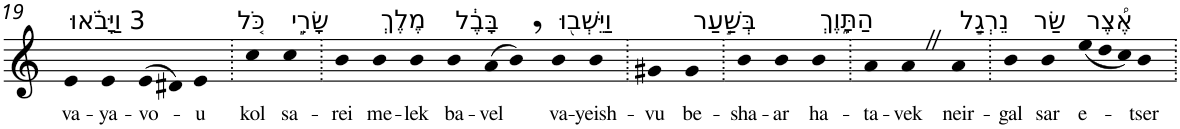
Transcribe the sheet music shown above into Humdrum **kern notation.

**kern	**text
*part1	*part1
*staff1	*staff1
*I"Piano	*
*I'Pno	*
!!LO:PB:g=z
*clefG2	*
*k[]	*
=19	=19
!LO:TX:a:t=3 וַיָּבֹ֗אוּ	!
!	!LO:LY:b
4e	va-
!	!LO:LY:b
4e	-ya-
!	!LO:LY:b
(>8e	-vo-
8d#X)	.
!	!LO:LY:b
4e	-u
=20.	=20.
!LO:TX:a:t=כֹּ֚ל	!
!	!LO:LY:b
4cc	kol
!LO:TX:a:t=שָׂרֵ֣י	!
!	!LO:LY:b
4cc	sa-
=21.	=21.
!	!LO:LY:b
4b	-rei
!LO:TX:a:t=מֶלֶךְ	!
!	!LO:LY:b
4b	me-
!	!LO:LY:b
4b	-lek
!LO:TX:a:t=בָּבֶ֔ל	!
!	!LO:LY:b
4b	ba-
!	!LO:LY:b
(>8a	-vel
8b,)	.
!LO:TX:a:t=וַיֵּשְׁב֖וּ	!
!	!LO:LY:b
4b	va-
!	!LO:LY:b
4b	-yeish-
=22.	=22.
!	!LO:LY:b
4g#X	-vu
!LO:TX:a:t=בְּשַׁ֣עַר	!
!	!LO:LY:b
4g#	be-
=23.	=23.
!	!LO:LY:b
4b	-sha-
!	!LO:LY:b
4b	-ar
!LO:TX:a:t=הַתָּ֑וֶךְ	!
!	!LO:LY:b
4b	ha-
=24.	=24.
!	!LO:LY:b
4a	-ta-
!	!LO:LY:b
4aZ	-vek
!LO:TX:a:t=נֵרְגַ֣ל	!
!	!LO:LY:b
4a	neir-
=25.	=25.
!	!LO:LY:b
4b	-gal
!LO:TX:a:t=שַׂר	!
!	!LO:LY:b
4b	sar
*Xtuplet	*
!LO:TX:a:t=אֶ֠צֶר	!
!	!LO:LY:b
(<12ee	e-
12dd	.
12cc)	.
!	!LO:LY:b
4b	-tser
=.	=.
*-	*-
